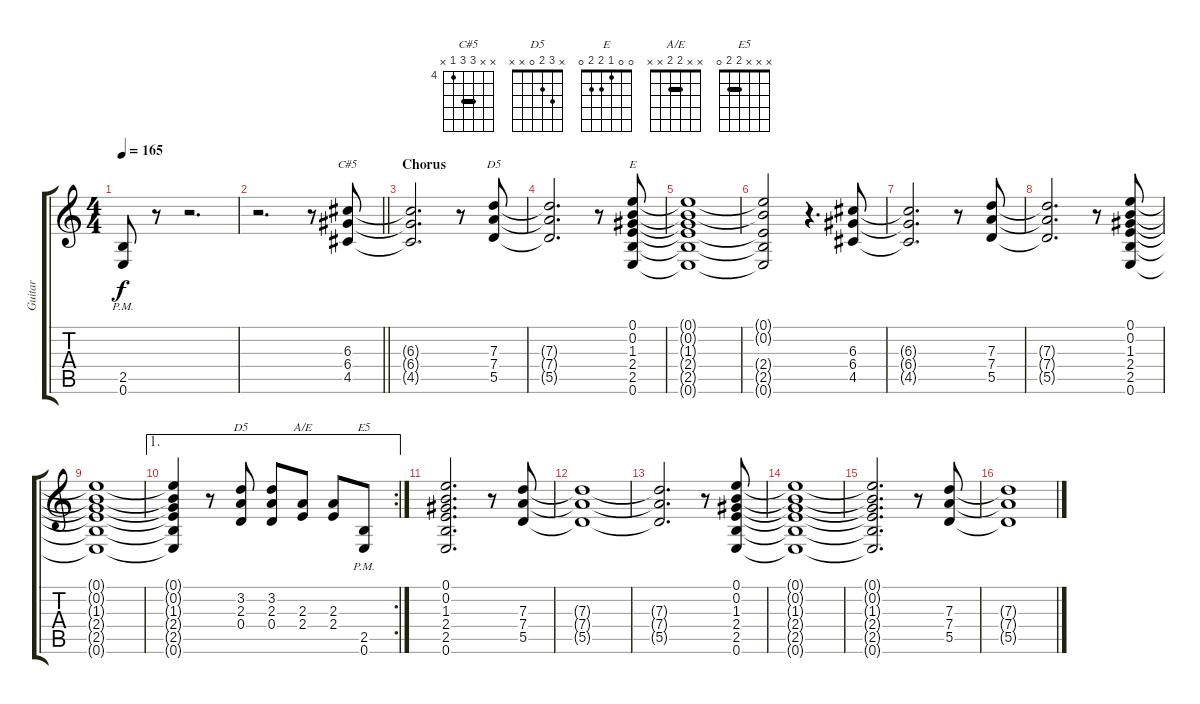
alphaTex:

\track ("Guitar" "Guitar") {instrument overdrivenguitar}
\staff {score tabs}
\tuning (E4 B3 G3 D3 A2 E2) {hide}
\chord ("C#5" x x 6 6 4 x) {firstfret 4 barre 6}
\chord ("D5" x x 7 7 5 x) {firstfret 5 barre 7}
\chord ("E" 0 0 1 2 2 0)
\chord ("D5" x 3 2 0 x x)
\chord ("A/E" x x 2 2 x x) {barre 2}
\chord ("E5" x x x 2 2 0) {barre 2}
\ts (4 4)
\tempo 165
\clef g2
\ks c
(2.5{pm} 0.6{pm}).8{dy f} r.8 r.2{d} |
\barLineRight lightlight
r.2{d} r.8 (6.3 6.4 4.5).8{ch "C#5"} |
\section ("" "Chorus")
(6.3{t} 6.4{t} 4.5{t}).2{d} r.8 (7.3 7.4 5.5).8{ch "D5"} |
(7.3{t} 7.4{t} 5.5{t}).2{d} r.8 (0.1 0.2 1.3 2.4 2.5 0.6).8{ch "E"} |
(0.1{t} 0.2{t} 1.3{t} 2.4{t} 2.5{t} 0.6{t}).1 |
(0.1{t} 0.2{t} 2.4{t} 2.5{t} 0.6{t}).2 r.4{d} (6.3 6.4 4.5).8 |
(6.3{t} 6.4{t} 4.5{t}).2{d} r.8 (7.3 7.4 5.5).8 |
(7.3{t} 7.4{t} 5.5{t}).2{d} r.8 (0.1 0.2 1.3 2.4 2.5 0.6).8 |
(0.1{t} 0.2{t} 1.3{t} 2.4{t} 2.5{t} 0.6{t}).1 |
\ae 1
\rc 2
(0.1{t} 0.2{t} 1.3{t} 2.4{t} 2.5{t} 0.6{t}).4 r.8 (3.2 2.3 0.4).8{ch "D5"} (3.2 2.3 0.4).8 (2.3 2.4).8{ch "A/E"} (2.3 2.4).8 (2.5{pm} 0.6{pm}).8{ch "E5"} |
(0.1 0.2 1.3 2.4 2.5 0.6).2{d} r.8 (7.3 7.4 5.5).8 |
(7.3{t} 7.4{t} 5.5{t}).1 |
(7.3{t} 7.4{t} 5.5{t}).2{d} r.8 (0.1 0.2 1.3 2.4 2.5 0.6).8 |
(0.1{t} 0.2{t} 1.3{t} 2.4{t} 2.5{t} 0.6{t}).1 |
(0.1{t} 0.2{t} 1.3{t} 2.4{t} 2.5{t} 0.6{t}).2{d} r.8 (7.3 7.4 5.5).8 |
(7.3{t} 7.4{t} 5.5{t}).1
